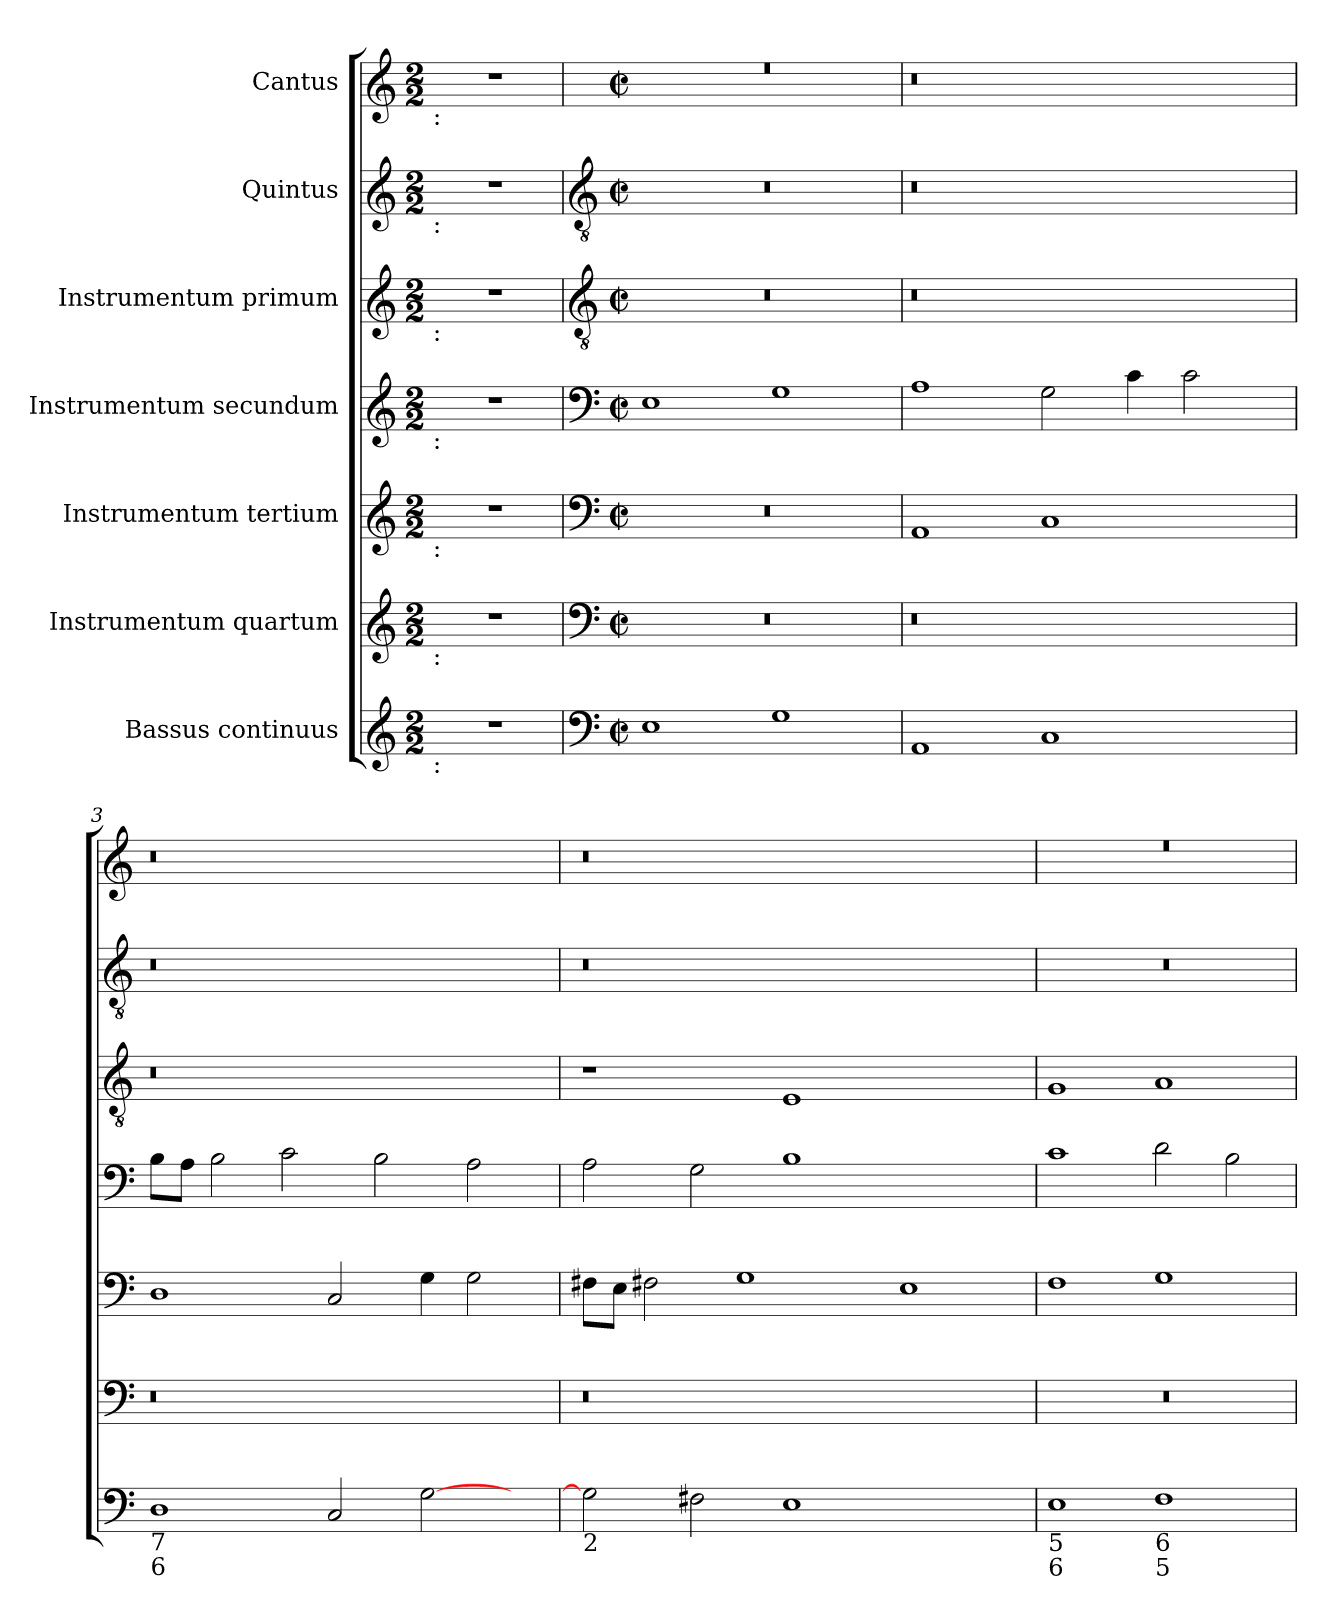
**kern	**kern	**kern	**kern	**kern	**kern	**kern
*part7	*part6	*part5	*part4	*part3	*part2	*part1
*staff7	*staff6	*staff5	*staff4	*staff3	*staff2	*staff1
*I"Bassus continuus	*I"Instrumentum quartum	*I"Instrumentum tertium	*I"Instrumentum secundum	*I"Instrumentum primum	*I"Quintus	*I"Cantus
*clefG2	*clefG2	*clefG2	*clefG2	*clefG2	*clefG2	*clefG2
*k[]	*k[]	*k[]	*k[]	*k[]	*k[]	*k[]
*C:	*C:	*C:	*C:	*C:	*C:	*C:
*M2/2	*M2/2	*M2/2	*M2/2	*M2/2	*M2/2	*M2/2
=	=	=	=	=	=	=
!	!	!	!	!	!	!LO:TX:b:t=&colon;
!	!	!	!	!	!LO:TX:b:t=&colon;	!
!	!	!	!	!LO:TX:b:t=&colon;	!	!
!	!	!	!LO:TX:b:t=&colon;	!	!	!
!	!	!LO:TX:b:t=&colon;	!	!	!	!
!	!LO:TX:b:t=&colon;	!	!	!	!	!
!LO:TX:b:t=&colon;	!	!	!	!	!	!
1r	1r	1r	1r	1r	1r	1r
!!LO:LB:g=z
=1	=1	=1	=1	=1	=1	=1
*clefF4	*clefF4	*clefF4	*clefF4	*clefGv2	*clefGv2	*
*M4/2	*M4/2	*M4/2	*M4/2	*M4/2	*M4/2	*M4/2
*met(c|)	*met(c|)	*met(c|)	*met(c|)	*met(c|)	*met(c|)	*met(c|)
*	*	*	*	*	*	*^
1E	0r	0r	1E	0r	0r	0r	0ryy
1G	.	.	1G	.	.	.	.
=2	=2	=2	=2	=2	=2	=2	=2
1AA	0r	1AA	1A	0r	0r	0r	0ryy
1C	.	1C	2G	.	.	.	.
.	.	.	4c	.	.	.	.
.	.	.	2c	.	.	.	.
4ryy	4ryy	4ryy	.	4ryy	4ryy	4ryy	4ryy
=3	=3	=3	=3	=3	=3	=3	=3
!LO:TX:b:t=7	!	!	!	!	!	!	!
!LO:TX:b:t=6	!	!	!	!	!	!	!
1D	0r	1D	8BL	0r	0r	0r	0ryy
.	.	.	8AJ	.	.	.	.
.	.	.	2B	.	.	.	.
.	.	.	2c	.	.	.	.
2C	.	2C	.	.	.	.	.
.	.	.	2B	.	.	.	.
[2G	.	4G	.	.	.	.	.
.	.	2G	2A	.	.	.	.
4ryy	4ryy	.	.	4ryy	4ryy	4ryy	4ryy
=4	=4	=4	=4	=4	=4	=4	=4
!LO:TX:b:t=2	!	!	!	!	!	!	!
2G]	0r	8F#XL	2A	1r	0r	0r	1ryy
.	.	8EJ	.	.	.	.	.
.	.	2F#X	.	.	.	.	.
2F#X	.	.	2G	.	.	.	.
.	.	1G	.	.	.	.	.
1E	.	.	1B	1E	.	.	2ryy
.	.	.	.	.	.	.	2ryy
.	.	1E	.	.	.	.	.
2.ryy	2.ryy	.	2.ryy	2.ryy	2.ryy	2.ryy	2.ryy
=5	=5	=5	=5	=5	=5	=5	=5
!LO:TX:b:t=5	!	!	!	!	!	!	!
!LO:TX:b:t=6	!	!	!	!	!	!	!
1E	0r	1F	1c	1G	0r	0r	0ryy
!LO:TX:b:t=6	!	!	!	!	!	!	!
!LO:TX:b:t=5	!	!	!	!	!	!	!
1F	.	1G	2d	1A	.	.	.
.	.	.	2B	.	.	.	.
*	*	*	*	*	*	*v	*v
=	=	=	=	=	=	=
*-	*-	*-	*-	*-	*-	*-
